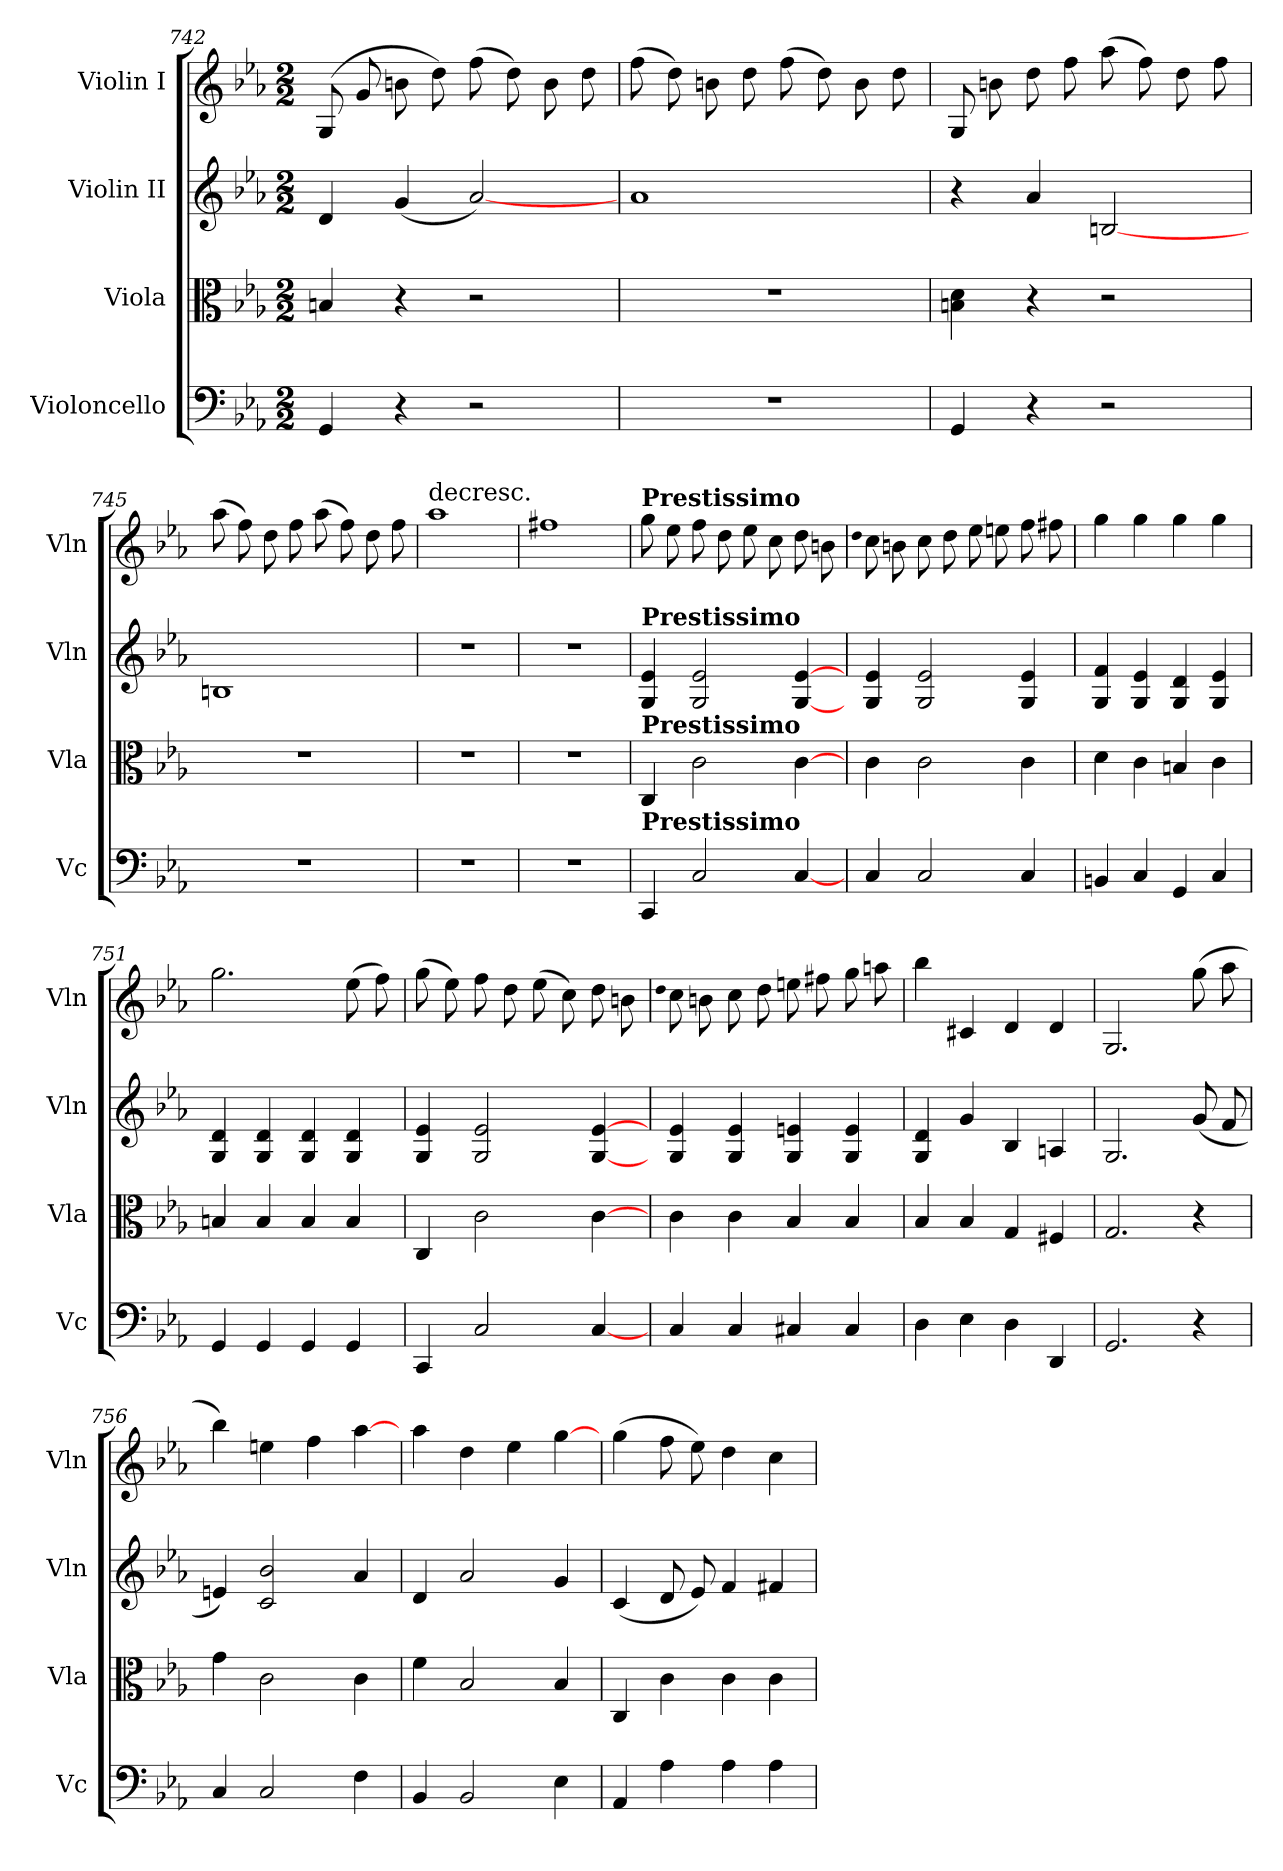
**kern	**kern	**kern	**kern
*part4	*part3	*part2	*part1
*staff4	*staff3	*staff2	*staff1
*I"Violoncello	*I"Viola	*I"Violin II	*I"Violin I
*I'Vc	*I'Vla	*I'Vln	*I'Vln
*clefF4	*clefC3	*clefG2	*clefG2
*k[b-e-a-]	*k[b-e-a-]	*k[b-e-a-]	*k[b-e-a-]
*c:	*c:	*c:	*c:
*M2/2	*M2/2	*M2/2	*M2/2
=742	=742	=742	=742
4GG	4Bn	4d	(8G
.	.	.	8g
4r	4r	(4g	8bn
.	.	.	8dd)
2r	2r	[2a-)	(8ff
.	.	.	8dd)
.	.	.	8b
.	.	.	8dd
=743	=743	=743	=743
1r	1r	1a-	(8ff
.	.	.	8dd)
.	.	.	8bn
.	.	.	8dd
.	.	.	(8ff
.	.	.	8dd)
.	.	.	8b
.	.	.	8dd
=744	=744	=744	=744
4GG	4Bn 4d	4r	8G
.	.	.	8bn
4r	4r	4a-	8dd
.	.	.	8ff
2r	2r	[2Bn	(8aa-
.	.	.	8ff)
.	.	.	8dd
.	.	.	8ff
=745	=745	=745	=745
1r	1r	1Bn	(8aa-
.	.	.	8ff)
.	.	.	8dd
.	.	.	8ff
.	.	.	(8aa-
.	.	.	8ff)
.	.	.	8dd
.	.	.	8ff
=746	=746	=746	=746
!	!	!	!LO:TX:a:t=decresc.
1r	1r	1r	1aa-
=747	=747	=747	=747
1r	1r	1r	1ff#X
=748	=748	=748	=748
!	!	!	!LO:TX:a:B:t=Prestissimo
!	!	!LO:TX:a:B:t=Prestissimo	!
!	!LO:TX:a:B:t=Prestissimo	!	!
!LO:TX:a:B:t=Prestissimo	!	!	!
4CC	4C	4G 4e-	8gg
.	.	.	8ee-
2C	2c	2G 2e-	8ff
.	.	.	8dd
.	.	.	8ee-
.	.	.	8cc
[4C	[4c	[4G [4e-	8dd
.	.	.	8bn
=749	=749	=749	=749
.	.	.	qqdd
4C	4c	4G 4e-	8cc
.	.	.	8bn
2C	2c	2G 2e-	8cc
.	.	.	8dd
.	.	.	8ee-
.	.	.	8een
4C	4c	4G 4e-	8ff
.	.	.	8ff#X
=750	=750	=750	=750
4BBn	4d	4G 4f	4gg
4C	4c	4G 4e-	4gg
4GG	4Bn	4G 4d	4gg
4C	4c	4G 4e-	4gg
=751	=751	=751	=751
4GG	4Bn	4G 4d	2.gg
4GG	4B	4G 4d	.
4GG	4B	4G 4d	.
4GG	4B	4G 4d	(8ee-
.	.	.	8ff)
=752	=752	=752	=752
4CC	4C	4G 4e-	(8gg
.	.	.	8ee-)
2C	2c	2G 2e-	8ff
.	.	.	8dd
.	.	.	(8ee-
.	.	.	8cc)
[4C	[4c	[4G [4e-	8dd
.	.	.	8bn
=753	=753	=753	=753
.	.	.	qqdd
4C	4c	4G 4e-	8cc
.	.	.	8bn
4C	4c	4G 4e-	8cc
.	.	.	8dd
4C#X	4B-	4G 4en	8een
.	.	.	8ff#X
4C#	4B-	4G 4e	8gg
.	.	.	8aan
=754	=754	=754	=754
4D	4B-	4G 4d	4bb-
4E-	4B-	4g	4c#X
4D	4G	4B-	4d
4DD	4F#X	4An	4d
=755	=755	=755	=755
2.GG	2.G	2.G	2.G
4r	4r	(8g	(8gg
.	.	8f	8aa-
=756	=756	=756	=756
4C	4g	4en)	4bb-)
2C	2c	2c 2b-	4een
.	.	.	4ff
4F	4c	4a-	[4aa-
=757	=757	=757	=757
4BB-	4f	4d	4aa-
2BB-	2B-	2a-	4dd
.	.	.	4ee-
4E-	4B-	4g	[4gg
=758	=758	=758	=758
4AA-	4C	(4c	(4gg
4A-	4c	8d	8ff
.	.	8e-)	8ee-)
4A-	4c	4f	4dd
4A-	4c	4f#X	4cc
=	=	=	=
*-	*-	*-	*-
